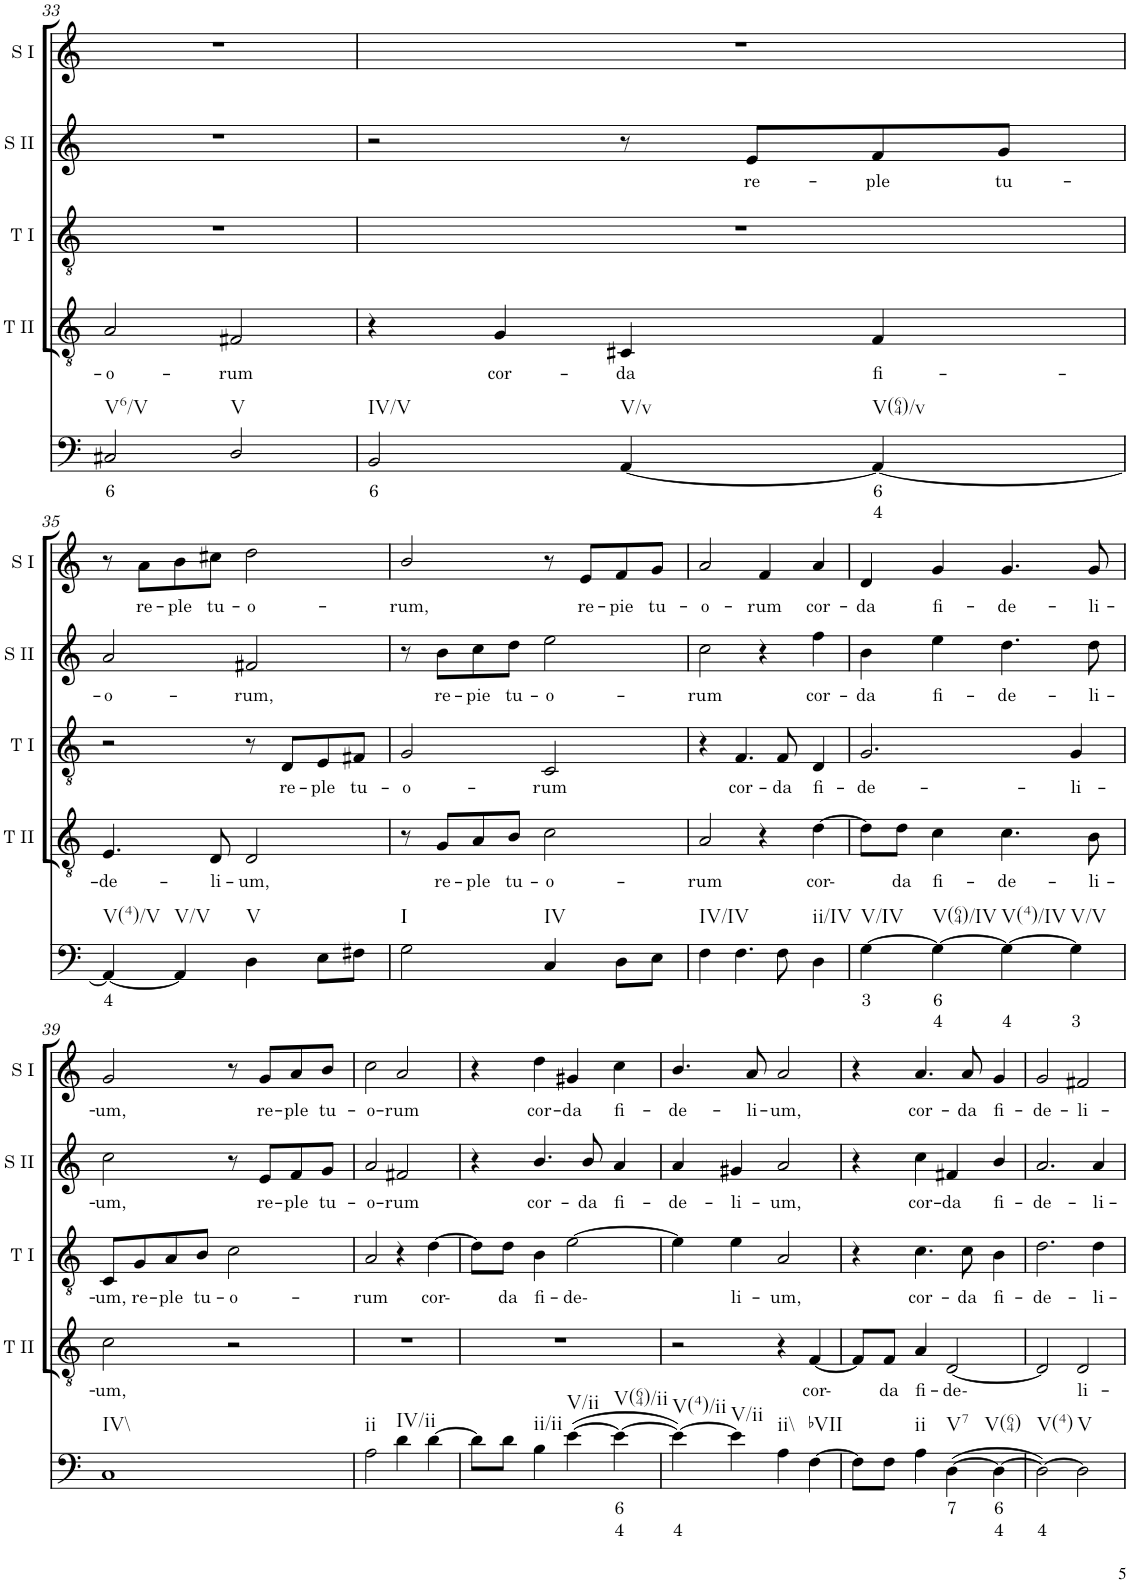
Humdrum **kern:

**kern	**text	**text	**kern	**text	**kern	**text	**kern	**text	**kern	**text
*part5	*part5	*part5	*part4	*part4	*part3	*part3	*part2	*part2	*part1	*part1
*staff5	*staff5	*staff5	*staff4	*staff4	*staff3	*staff3	*staff2	*staff2	*staff1	*staff1
*I"Continuo	*	*	*I"Tenor II	*	*I"Tenor I	*	*I"Soprano II	*	*I"Soprano I	*
*	*	*	*I'T II	*	*I'T I	*	*I'S II	*	*I'S I	*
!!LO:PB:g=z
*clefG2	*	*	*clefG2	*	*clefF4	*	*clefG2	*	*clefG2	*
*k[]	*	*	*k[]	*	*k[]	*	*k[]	*	*k[]	*
*	*	*	*	*	*M4/4	*	*M4/4	*	*M4/4	*
=33	=33	=33	=33	=33	=33	=33	=33	=33	=33	=33
!LO:TX:b:t=V6/V	!	!	!	!	!	!	!	!	!	!
!	!LO:LY:b	!	!	!LO:LY:b	!	!	!	!	!	!
2C#X/	6	.	2A/	o-	1r	.	1r	.	1r	.
!LO:TX:b:t=V	!	!	!	!	!	!	!	!	!	!
!	!	!	!	!LO:LY:b	!	!	!	!	!	!
2D/	.	.	2F#X/	rum	.	.	.	.	.	.
=34	=34	=34	=34	=34	=34	=34	=34	=34	=34	=34
!LO:TX:b:t=IV/V	!	!	!	!	!	!	!	!	!	!
!	!LO:LY:b	!	!	!	!	!	!	!	!	!
2BB/	6	.	4r	.	1r	.	2r	.	1r	.
!	!	!	!	!LO:LY:b	!	!	!	!	!	!
.	.	.	4G/	cor-	.	.	.	.	.	.
!LO:TX:b:t=V/v	!	!	!	!	!	!	!	!	!	!
!	!	!	!	!LO:LY:b	!	!	!	!	!	!
[4AA/	.	.	4C#X/	da	.	.	8r	.	.	.
!	!	!	!	!	!	!	!	!LO:LY:b	!	!
.	.	.	.	.	.	.	8e/L	re-	.	.
!LO:TX:b:t=V(64)/v	!	!	!	!	!	!	!	!	!	!
!	!LO:LY:b	!LO:LY:b	!	!LO:LY:b	!	!	!	!LO:LY:b	!	!
4AA/_	6	4	4F/	fi-	.	.	8f/	ple	.	.
!	!	!	!	!	!	!	!	!LO:LY:b	!	!
.	.	.	.	.	.	.	8g/J	tu-	.	.
!!LO:LB:g=z
=35	=35	=35	=35	=35	=35	=35	=35	=35	=35	=35
!LO:TX:b:t=V(4)/V	!	!	!	!	!	!	!	!	!	!
!	!LO:LY:b	!	!	!LO:LY:b	!	!	!	!LO:LY:b	!	!
4AA/_	4	.	4.E/	de-	2r	.	2a/	o-	8r	.
!	!	!	!	!	!	!	!	!	!	!LO:LY:b
.	.	.	.	.	.	.	.	.	8a\L	re-
!LO:TX:b:t=V/V	!	!	!	!	!	!	!	!	!	!
!	!	!	!	!	!	!	!	!	!	!LO:LY:b
4AA/]	.	.	.	.	.	.	.	.	8b\	ple
!	!	!	!	!LO:LY:b	!	!	!	!	!	!LO:LY:b
.	.	.	8D/	li-	.	.	.	.	8cc#X\J	tu-
!LO:TX:b:t=V	!	!	!	!	!	!	!	!	!	!
!	!	!	!	!LO:LY:b	!	!	!	!LO:LY:b	!	!LO:LY:b
4D\	.	.	2D/	um,	8r	.	2f#X/	rum,	2dd\	o-
!	!	!	!	!	!	!LO:LY:b	!	!	!	!
.	.	.	.	.	8D/L	re-	.	.	.	.
!	!	!	!	!	!	!LO:LY:b	!	!	!	!
8E\L	.	.	.	.	8E/	ple	.	.	.	.
!	!	!	!	!	!	!LO:LY:b	!	!	!	!
8F#X\J	.	.	.	.	8F#X/J	tu-	.	.	.	.
=36	=36	=36	=36	=36	=36	=36	=36	=36	=36	=36
!LO:TX:b:t=I	!	!	!	!	!	!	!	!	!	!
!	!	!	!	!	!	!LO:LY:b	!	!	!	!LO:LY:b
2G\	.	.	8r	.	2G/	o-	8r	.	2b/	rum,
!	!	!	!	!LO:LY:b	!	!	!	!LO:LY:b	!	!
.	.	.	8G/L	re-	.	.	8b\L	re-	.	.
!	!	!	!	!LO:LY:b	!	!	!	!LO:LY:b	!	!
.	.	.	8A/	ple	.	.	8cc\	pie	.	.
!	!	!	!	!LO:LY:b	!	!	!	!LO:LY:b	!	!
.	.	.	8B/J	tu-	.	.	8dd\J	tu-	.	.
!LO:TX:b:t=IV	!	!	!	!	!	!	!	!	!	!
!	!	!	!	!LO:LY:b	!	!LO:LY:b	!	!LO:LY:b	!	!
4C/	.	.	2c\	o-	2C/	rum	2ee\	o-	8r	.
!	!	!	!	!	!	!	!	!	!	!LO:LY:b
.	.	.	.	.	.	.	.	.	8e/L	re-
!	!	!	!	!	!	!	!	!	!	!LO:LY:b
8D\L	.	.	.	.	.	.	.	.	8f/	pie
!	!	!	!	!	!	!	!	!	!	!LO:LY:b
8E\J	.	.	.	.	.	.	.	.	8g/J	tu-
=37	=37	=37	=37	=37	=37	=37	=37	=37	=37	=37
!LO:TX:b:t=IV/IV	!	!	!	!	!	!	!	!	!	!
!	!	!	!	!LO:LY:b	!	!	!	!LO:LY:b	!	!LO:LY:b
4F\	.	.	2A/	rum	4r	.	2cc\	rum	2a/	o-
!	!	!	!	!	!	!LO:LY:b	!	!	!	!
4.F\	.	.	.	.	4.F/	cor-	.	.	.	.
!	!	!	!	!	!	!	!	!	!	!LO:LY:b
.	.	.	4r	.	.	.	4r	.	4f/	rum
!	!	!	!	!	!	!LO:LY:b	!	!	!	!
8F\	.	.	.	.	8F/	da	.	.	.	.
!LO:TX:b:t=ii/IV	!	!	!	!	!	!	!	!	!	!
!	!	!	!	!LO:LY:b	!	!LO:LY:b	!	!LO:LY:b	!	!LO:LY:b
4D\	.	.	[4d\	cor-	4D/	fi-	4ff\	cor-	4a/	cor-
=38	=38	=38	=38	=38	=38	=38	=38	=38	=38	=38
!LO:TX:b:t=V/IV	!	!	!	!	!	!	!	!	!	!
!	!LO:LY:b	!	!	!	!	!LO:LY:b	!	!LO:LY:b	!	!LO:LY:b
[4G\	3	.	8d\L]	.	2.G/	de-	4b\	da	4d/	da
!	!	!	!	!LO:LY:b	!	!	!	!	!	!
.	.	.	8d\J	da	.	.	.	.	.	.
!LO:TX:b:t=V(64)/IV	!	!	!	!	!	!	!	!	!	!
!	!LO:LY:b	!LO:LY:b	!	!LO:LY:b	!	!	!	!LO:LY:b	!	!LO:LY:b
4G\_	6	4	4c\	fi-	.	.	4ee\	fi-	4g/	fi-
!LO:TX:b:t=V(4)/IV	!	!	!	!	!	!	!	!	!	!
!	!	!LO:LY:b	!	!LO:LY:b	!	!	!	!LO:LY:b	!	!LO:LY:b
4G\_	.	4	4.c\	de-	.	.	4.dd\	de-	4.g/	de-
!LO:TX:b:t=V/V	!	!	!	!	!	!	!	!	!	!
!	!	!LO:LY:b	!	!	!	!LO:LY:b	!	!	!	!
4G\]	.	3	.	.	4G/	li-	.	.	.	.
!	!	!	!	!LO:LY:b	!	!	!	!LO:LY:b	!	!LO:LY:b
.	.	.	8B\	li-	.	.	8dd\	li-	8g/	li-
!!LO:LB:g=z
=39	=39	=39	=39	=39	=39	=39	=39	=39	=39	=39
!LO:TX:b:t=IV\\	!	!	!	!	!	!	!	!	!	!
!	!	!	!	!LO:LY:b	!	!LO:LY:b	!	!LO:LY:b	!	!LO:LY:b
1C	.	.	2c\	um,	8C/L	um,	2cc\	um,	2g/	um,
!	!	!	!	!	!	!LO:LY:b	!	!	!	!
.	.	.	.	.	8G/	re-	.	.	.	.
!	!	!	!	!	!	!LO:LY:b	!	!	!	!
.	.	.	.	.	8A/	ple	.	.	.	.
!	!	!	!	!	!	!LO:LY:b	!	!	!	!
.	.	.	.	.	8B/J	tu-	.	.	.	.
!	!	!	!	!	!	!LO:LY:b	!	!	!	!
.	.	.	2r	.	2c\	o-	8r	.	8r	.
!	!	!	!	!	!	!	!	!LO:LY:b	!	!LO:LY:b
.	.	.	.	.	.	.	8e/L	re-	8g/L	re-
!	!	!	!	!	!	!	!	!LO:LY:b	!	!LO:LY:b
.	.	.	.	.	.	.	8f/	ple	8a/	ple
!	!	!	!	!	!	!	!	!LO:LY:b	!	!LO:LY:b
.	.	.	.	.	.	.	8g/J	tu-	8b/J	tu-
=40	=40	=40	=40	=40	=40	=40	=40	=40	=40	=40
!LO:TX:b:t=ii	!	!	!	!	!	!	!	!	!	!
!	!	!	!	!	!	!LO:LY:b	!	!LO:LY:b	!	!LO:LY:b
2A\	.	.	1r	.	2A/	rum	2a/	o-	2cc\	o-
!LO:TX:b:t=IV/ii	!	!	!	!	!	!	!	!	!	!
!	!	!	!	!	!	!	!	!LO:LY:b	!	!LO:LY:b
4d\	.	.	.	.	4r	.	2f#X/	rum	2a/	rum
!	!	!	!	!	!	!LO:LY:b	!	!	!	!
[4d\	.	.	.	.	[4d\	cor-	.	.	.	.
=41	=41	=41	=41	=41	=41	=41	=41	=41	=41	=41
8d\L]	.	.	1r	.	8d\L]	.	4r	.	4r	.
!	!	!	!	!	!	!LO:LY:b	!	!	!	!
8d\J	.	.	.	.	8d\J	da	.	.	.	.
!LO:TX:b:t=ii/ii	!	!	!	!	!	!	!	!	!	!
!	!	!	!	!	!	!LO:LY:b	!	!LO:LY:b	!	!LO:LY:b
4B\	.	.	.	.	4B\	fi-	4.b/	cor-	4dd\	cor-
!LO:TX:b:t=V/ii	!	!	!	!	!	!	!	!	!	!
!	!	!	!	!	!	!LO:LY:b	!	!	!	!LO:LY:b
([4e\	.	.	.	.	[2e\	de-	.	.	4g#X/	da
!	!	!	!	!	!	!	!	!LO:LY:b	!	!
.	.	.	.	.	.	.	8b/	da	.	.
!LO:TX:b:t=V(64)/ii	!	!	!	!	!	!	!	!	!	!
!	!LO:LY:b	!LO:LY:b	!	!	!	!	!	!LO:LY:b	!	!LO:LY:b
4e\_	6	4	.	.	.	.	4a/	fi-	4cc\	fi-
=42	=42	=42	=42	=42	=42	=42	=42	=42	=42	=42
!LO:TX:b:t=V(4)/ii	!	!	!	!	!	!	!	!	!	!
!	!	!LO:LY:b	!	!	!	!	!	!LO:LY:b	!	!LO:LY:b
4e\_)	.	4	2r	.	4e\]	.	4a/	de-	4.b/	de-
!LO:TX:b:t=V/ii	!	!	!	!	!	!	!	!	!	!
!	!	!	!	!	!	!LO:LY:b	!	!LO:LY:b	!	!
4e\]	.	.	.	.	4e\	li-	4g#X/	li-	.	.
!	!	!	!	!	!	!	!	!	!	!LO:LY:b
.	.	.	.	.	.	.	.	.	8a/	li-
!LO:TX:b:t=ii\\	!	!	!	!	!	!	!	!	!	!
!	!	!	!	!	!	!LO:LY:b	!	!LO:LY:b	!	!LO:LY:b
4A\	.	.	4r	.	2A/	um,	2a/	um,	2a/	um,
!LO:TX:b:t=bVII	!	!	!	!	!	!	!	!	!	!
!	!	!	!	!LO:LY:b	!	!	!	!	!	!
[4F\	.	.	[4F/	cor-	.	.	.	.	.	.
=43	=43	=43	=43	=43	=43	=43	=43	=43	=43	=43
8F\L]	.	.	8F/L]	.	4r	.	4r	.	4r	.
!	!	!	!	!LO:LY:b	!	!	!	!	!	!
8F\J	.	.	8F/J	da	.	.	.	.	.	.
!LO:TX:b:t=ii	!	!	!	!	!	!	!	!	!	!
!	!	!	!	!LO:LY:b	!	!LO:LY:b	!	!LO:LY:b	!	!LO:LY:b
4A\	.	.	4A/	fi-	4.c\	cor-	4cc\	cor-	4.a/	cor-
!LO:TX:b:t=V7	!	!	!	!	!	!	!	!	!	!
!	!LO:LY:b	!	!	!LO:LY:b	!	!	!	!LO:LY:b	!	!
([4D\	7	.	[2D/	de-	.	.	4f#X/	da	.	.
!	!	!	!	!	!	!LO:LY:b	!	!	!	!LO:LY:b
.	.	.	.	.	8c\	da	.	.	8a/	da
!LO:TX:b:t=V(64)	!	!	!	!	!	!	!	!	!	!
!	!LO:LY:b	!LO:LY:b	!	!	!	!LO:LY:b	!	!LO:LY:b	!	!LO:LY:b
4D\_	6	4	.	.	4B\	fi-	4b/	fi-	4g/	fi-
=44	=44	=44	=44	=44	=44	=44	=44	=44	=44	=44
!LO:TX:b:t=V(4)	!	!	!	!	!	!	!	!	!	!
!	!	!LO:LY:b	!	!	!	!LO:LY:b	!	!LO:LY:b	!	!LO:LY:b
2D\_)	.	4	2D/]	.	2.d\	de-	2.a/	de-	2g/	de-
!LO:TX:b:t=V	!	!	!	!	!	!	!	!	!	!
!	!	!	!	!LO:LY:b	!	!	!	!	!	!LO:LY:b
2D\]	.	.	2D/	li-	.	.	.	.	2f#X/	li-
!	!	!	!	!	!	!LO:LY:b	!	!LO:LY:b	!	!
.	.	.	.	.	4d\	li-	4a/	li-	.	.
=	=	=	=	=	=	=	=	=	=	=
*-	*-	*-	*-	*-	*-	*-	*-	*-	*-	*-
